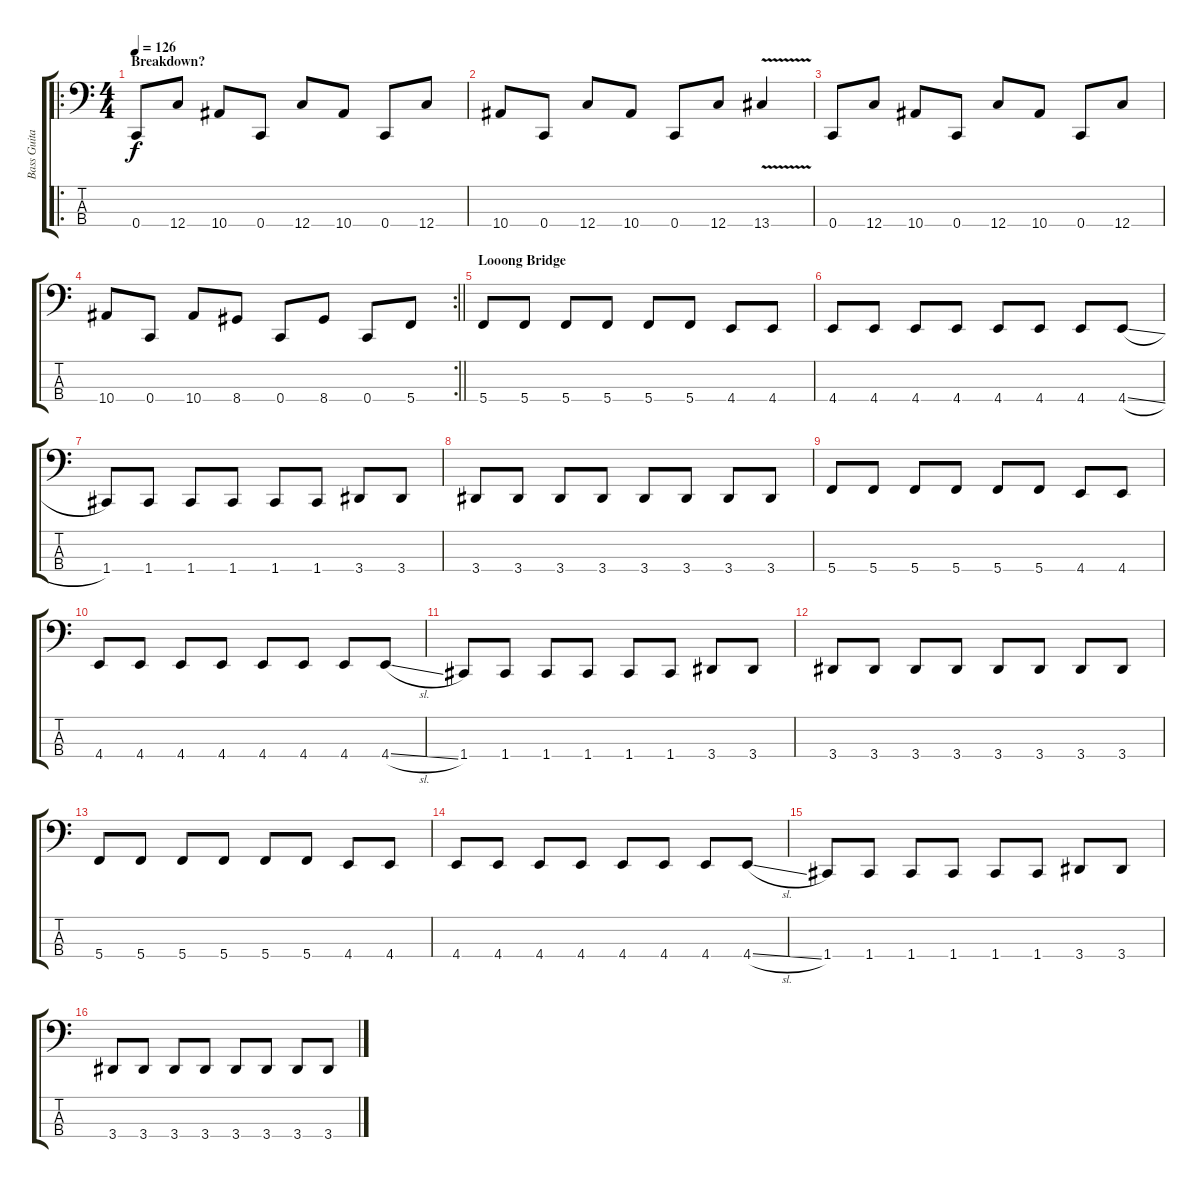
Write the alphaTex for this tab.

\track ("Bass Guitar" "Bass Guita") {instrument electricbassfinger}
\staff {score tabs}
\tuning (F2 C2 G1 C1) {hide}
\ro
\ts (4 4)
\section ("" "Breakdown?")
\tempo 126
\clef f4
\ks c
0.4.8{dy f} 12.4.8 10.4.8 0.4.8 12.4.8 10.4.8 0.4.8 12.4.8 |
10.4.8 0.4.8 12.4.8 10.4.8 0.4.8 12.4.8 13.4{v}.4 |
0.4.8 12.4.8 10.4.8 0.4.8 12.4.8 10.4.8 0.4.8 12.4.8 |
\rc 2
\barLineRight lightlight
10.4.8 0.4.8 10.4.8 8.4.8 0.4.8 8.4.8 0.4.8 5.4.8 |
\section ("" "Looong Bridge")
5.4.8 5.4.8 5.4.8 5.4.8 5.4.8 5.4.8 4.4.8 4.4.8 |
4.4.8 4.4.8 4.4.8 4.4.8 4.4.8 4.4.8 4.4.8 4.4{sl}.8 |
1.4.8 1.4.8 1.4.8 1.4.8 1.4.8 1.4.8 3.4.8 3.4.8 |
3.4.8 3.4.8 3.4.8 3.4.8 3.4.8 3.4.8 3.4.8 3.4.8 |
5.4.8 5.4.8 5.4.8 5.4.8 5.4.8 5.4.8 4.4.8 4.4.8 |
4.4.8 4.4.8 4.4.8 4.4.8 4.4.8 4.4.8 4.4.8 4.4{sl}.8 |
1.4.8 1.4.8 1.4.8 1.4.8 1.4.8 1.4.8 3.4.8 3.4.8 |
3.4.8 3.4.8 3.4.8 3.4.8 3.4.8 3.4.8 3.4.8 3.4.8 |
5.4.8 5.4.8 5.4.8 5.4.8 5.4.8 5.4.8 4.4.8 4.4.8 |
4.4.8 4.4.8 4.4.8 4.4.8 4.4.8 4.4.8 4.4.8 4.4{sl}.8 |
1.4.8 1.4.8 1.4.8 1.4.8 1.4.8 1.4.8 3.4.8 3.4.8 |
3.4.8 3.4.8 3.4.8 3.4.8 3.4.8 3.4.8 3.4.8 3.4.8
